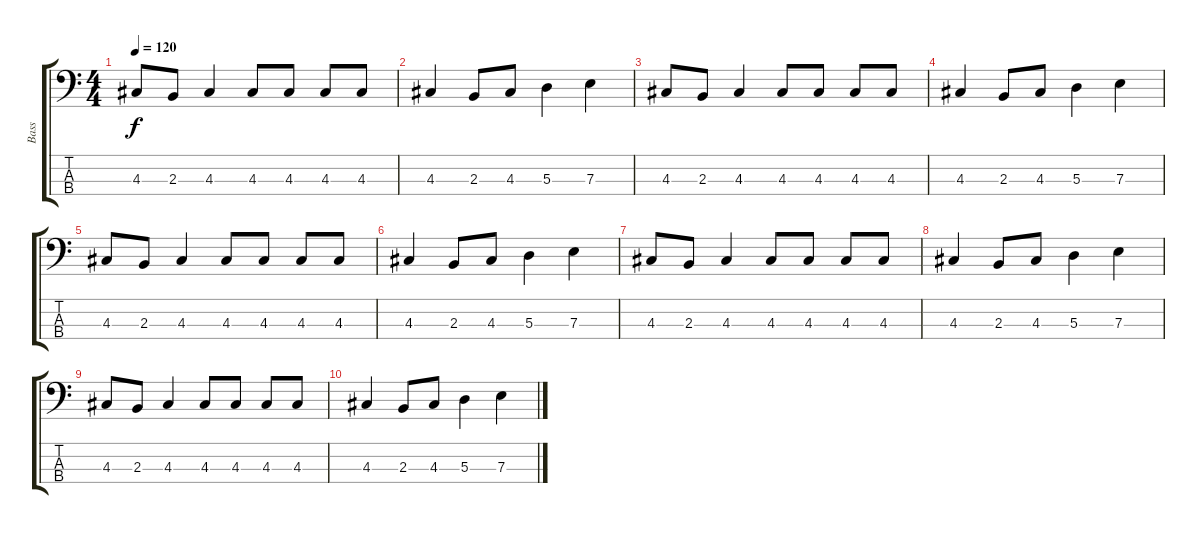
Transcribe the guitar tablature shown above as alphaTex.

\track ("Bass" "Bass") {instrument electricbassfinger}
\staff {score tabs}
\tuning (G2 D2 A1 E1) {hide}
\ts (4 4)
\tempo 120
\clef f4
\ks c
4.3.8{dy f} 2.3.8 4.3.4 4.3.8 4.3.8 4.3.8 4.3.8 |
4.3.4 2.3.8 4.3.8 5.3.4 7.3.4 |
4.3.8 2.3.8 4.3.4 4.3.8 4.3.8 4.3.8 4.3.8 |
4.3.4 2.3.8 4.3.8 5.3.4 7.3.4 |
4.3.8 2.3.8 4.3.4 4.3.8 4.3.8 4.3.8 4.3.8 |
4.3.4 2.3.8 4.3.8 5.3.4 7.3.4 |
4.3.8 2.3.8 4.3.4 4.3.8 4.3.8 4.3.8 4.3.8 |
4.3.4 2.3.8 4.3.8 5.3.4 7.3.4 |
4.3.8 2.3.8 4.3.4 4.3.8 4.3.8 4.3.8 4.3.8 |
4.3.4 2.3.8 4.3.8 5.3.4 7.3.4
